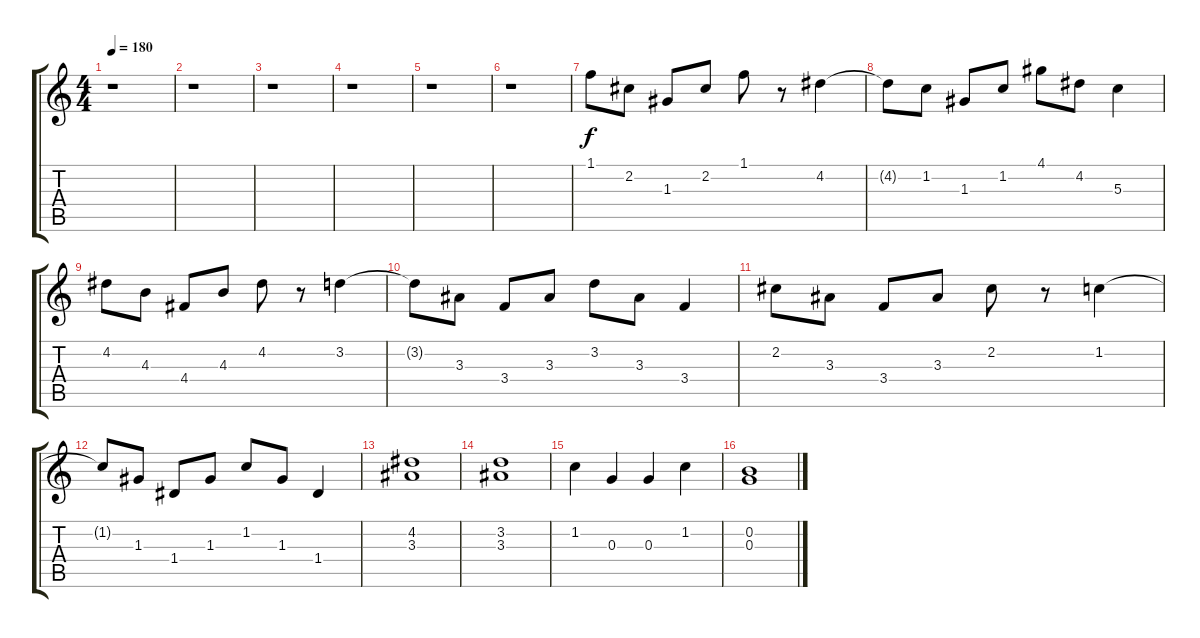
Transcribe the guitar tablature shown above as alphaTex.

\track "" {instrument acousticguitarnylon}
\staff {score tabs}
\tuning (E4 B3 G3 D3 A2 E2) {hide}
\ts (4 4)
\tempo 180
\clef g2
\ks c
r.1{dy f} |
r.1 |
r.1 |
r.1 |
r.1 |
r.1 |
1.1.8 2.2.8 1.3.8 2.2.8 1.1.8 r.8 4.2.4 |
4.2{t}.8 1.2.8 1.3.8 1.2.8 4.1.8 4.2.8 5.3.4 |
4.2.8 4.3.8 4.4.8 4.3.8 4.2.8 r.8 3.2.4 |
3.2{t}.8 3.3.8 3.4.8 3.3.8 3.2.8 3.3.8 3.4.4 |
2.2.8 3.3.8 3.4.8 3.3.8 2.2.8 r.8 1.2.4 |
1.2{t}.8 1.3.8 1.4.8 1.3.8 1.2.8 1.3.8 1.4.4 |
(4.2 3.3).1 |
(3.2 3.3).1 |
1.2.4 0.3.4 0.3.4 1.2.4 |
(0.2 0.3).1
